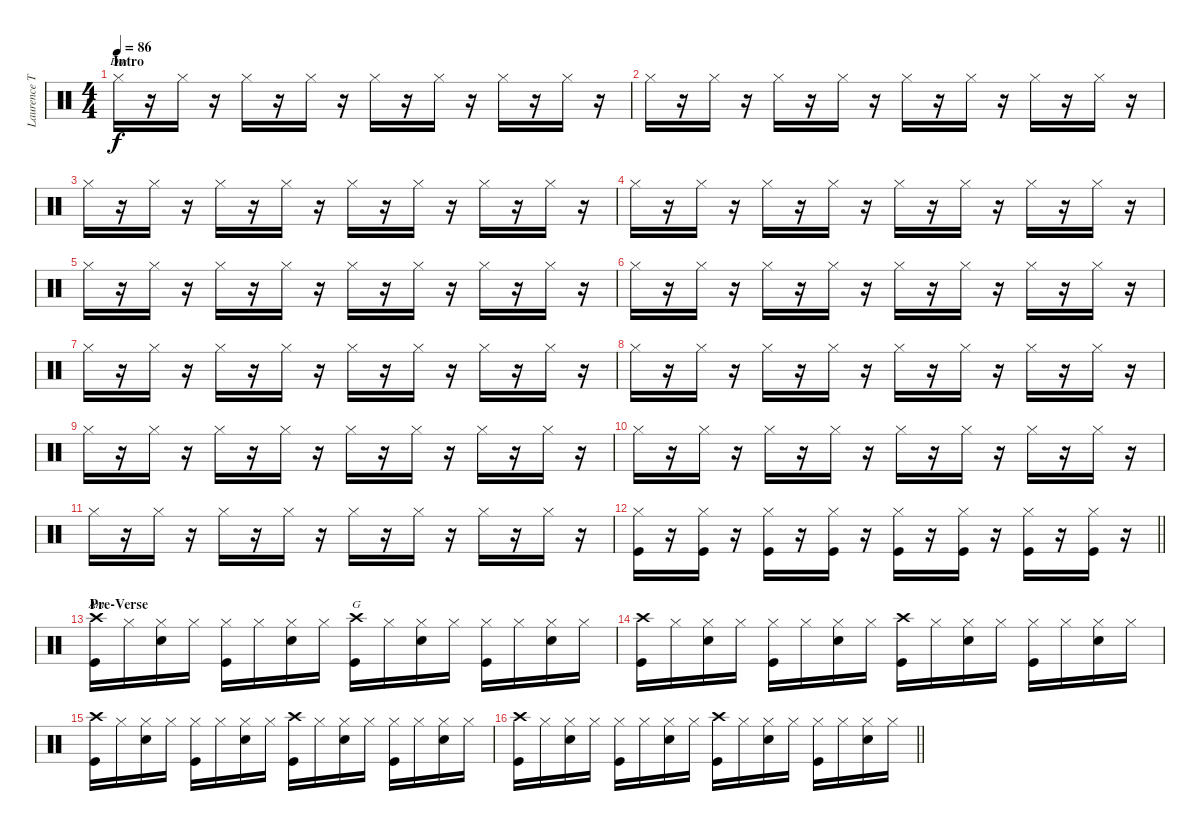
\track ("Laurence Tolhurst (Drums)" "Laurence T") {instrument percussion}
\staff {score}
\articulation defaults
\chord ("Dm")
\chord ("Am")
\chord ("G")
\ts (4 4)
\section ("" "Intro")
\tempo 86
\clef neutral
\ks c "Hi-Hat (closed)".16{ch "Dm" dy f}
r.16 "Hi-Hat (closed)".16 r.16 "Hi-Hat (closed)".16 r.16 "Hi-Hat (closed)".16 r.16 "Hi-Hat (closed)".16 r.16 "Hi-Hat (closed)".16 r.16 "Hi-Hat (closed)".16 r.16 "Hi-Hat (closed)".16 r.16 |
"Hi-Hat (closed)".16 r.16 "Hi-Hat (closed)".16 r.16 "Hi-Hat (closed)".16 r.16 "Hi-Hat (closed)".16 r.16 "Hi-Hat (closed)".16 r.16 "Hi-Hat (closed)".16 r.16 "Hi-Hat (closed)".16 r.16 "Hi-Hat (closed)".16 r.16 |
"Hi-Hat (closed)".16 r.16 "Hi-Hat (closed)".16 r.16 "Hi-Hat (closed)".16 r.16 "Hi-Hat (closed)".16 r.16 "Hi-Hat (closed)".16 r.16 "Hi-Hat (closed)".16 r.16 "Hi-Hat (closed)".16 r.16 "Hi-Hat (closed)".16 r.16 |
"Hi-Hat (closed)".16 r.16 "Hi-Hat (closed)".16 r.16 "Hi-Hat (closed)".16 r.16 "Hi-Hat (closed)".16 r.16 "Hi-Hat (closed)".16 r.16 "Hi-Hat (closed)".16 r.16 "Hi-Hat (closed)".16 r.16 "Hi-Hat (closed)".16 r.16 |
"Hi-Hat (closed)".16 r.16 "Hi-Hat (closed)".16 r.16 "Hi-Hat (closed)".16 r.16 "Hi-Hat (closed)".16 r.16 "Hi-Hat (closed)".16 r.16 "Hi-Hat (closed)".16 r.16 "Hi-Hat (closed)".16 r.16 "Hi-Hat (closed)".16 r.16 |
"Hi-Hat (closed)".16 r.16 "Hi-Hat (closed)".16 r.16 "Hi-Hat (closed)".16 r.16 "Hi-Hat (closed)".16 r.16 "Hi-Hat (closed)".16 r.16 "Hi-Hat (closed)".16 r.16 "Hi-Hat (closed)".16 r.16 "Hi-Hat (closed)".16 r.16 |
"Hi-Hat (closed)".16 r.16 "Hi-Hat (closed)".16 r.16 "Hi-Hat (closed)".16 r.16 "Hi-Hat (closed)".16 r.16 "Hi-Hat (closed)".16 r.16 "Hi-Hat (closed)".16 r.16 "Hi-Hat (closed)".16 r.16 "Hi-Hat (closed)".16 r.16 |
"Hi-Hat (closed)".16 r.16 "Hi-Hat (closed)".16 r.16 "Hi-Hat (closed)".16 r.16 "Hi-Hat (closed)".16 r.16 "Hi-Hat (closed)".16 r.16 "Hi-Hat (closed)".16 r.16 "Hi-Hat (closed)".16 r.16 "Hi-Hat (closed)".16 r.16 |
"Hi-Hat (closed)".16 r.16 "Hi-Hat (closed)".16 r.16 "Hi-Hat (closed)".16 r.16 "Hi-Hat (closed)".16 r.16 "Hi-Hat (closed)".16 r.16 "Hi-Hat (closed)".16 r.16 "Hi-Hat (closed)".16 r.16 "Hi-Hat (closed)".16 r.16 |
"Hi-Hat (closed)".16 r.16 "Hi-Hat (closed)".16 r.16 "Hi-Hat (closed)".16 r.16 "Hi-Hat (closed)".16 r.16 "Hi-Hat (closed)".16 r.16 "Hi-Hat (closed)".16 r.16 "Hi-Hat (closed)".16 r.16 "Hi-Hat (closed)".16 r.16 |
"Hi-Hat (closed)".16 r.16 "Hi-Hat (closed)".16 r.16 "Hi-Hat (closed)".16 r.16 "Hi-Hat (closed)".16 r.16 "Hi-Hat (closed)".16 r.16 "Hi-Hat (closed)".16 r.16 "Hi-Hat (closed)".16 r.16 "Hi-Hat (closed)".16 r.16 |
\barLineRight lightlight
("Hi-Hat (closed)" "Kick (hit)").16{volume 14} r.16 ("Hi-Hat (closed)" "Kick (hit)").16 r.16 ("Hi-Hat (closed)" "Kick (hit)").16 r.16 ("Hi-Hat (closed)" "Kick (hit)").16 r.16 ("Hi-Hat (closed)" "Kick (hit)").16 r.16 ("Hi-Hat (closed)" "Kick (hit)").16 r.16 ("Hi-Hat (closed)" "Kick (hit)").16 r.16 ("Hi-Hat (closed)" "Kick (hit)").16 r.16 |
\section ("" "Pre-Verse")
("Crash high (hit)" "Kick (hit)").16{ch "Am"} "Hi-Hat (closed)".16 ("Hi-Hat (closed)" "Snare (hit) 2").16 "Hi-Hat (closed)".16 ("Hi-Hat (closed)" "Kick (hit)").16 "Hi-Hat (closed)".16 ("Hi-Hat (closed)" "Snare (hit) 2").16 "Hi-Hat (closed)".16 ("Crash high (hit)" "Kick (hit)").16{ch "G"} "Hi-Hat (closed)".16 ("Hi-Hat (closed)" "Snare (hit) 2").16 "Hi-Hat (closed)".16 ("Hi-Hat (closed)" "Kick (hit)").16 "Hi-Hat (closed)".16 ("Hi-Hat (closed)" "Snare (hit) 2").16 "Hi-Hat (closed)".16 |
("Crash high (hit)" "Kick (hit)").16 "Hi-Hat (closed)".16 ("Hi-Hat (closed)" "Snare (hit) 2").16 "Hi-Hat (closed)".16 ("Hi-Hat (closed)" "Kick (hit)").16 "Hi-Hat (closed)".16 ("Hi-Hat (closed)" "Snare (hit) 2").16 "Hi-Hat (closed)".16 ("Crash high (hit)" "Kick (hit)").16 "Hi-Hat (closed)".16 ("Hi-Hat (closed)" "Snare (hit) 2").16 "Hi-Hat (closed)".16 ("Hi-Hat (closed)" "Kick (hit)").16 "Hi-Hat (closed)".16 ("Hi-Hat (closed)" "Snare (hit) 2").16 "Hi-Hat (closed)".16 |
("Crash high (hit)" "Kick (hit)").16 "Hi-Hat (closed)".16 ("Hi-Hat (closed)" "Snare (hit) 2").16 "Hi-Hat (closed)".16 ("Hi-Hat (closed)" "Kick (hit)").16 "Hi-Hat (closed)".16 ("Hi-Hat (closed)" "Snare (hit) 2").16 "Hi-Hat (closed)".16 ("Crash high (hit)" "Kick (hit)").16 "Hi-Hat (closed)".16 ("Hi-Hat (closed)" "Snare (hit) 2").16 "Hi-Hat (closed)".16 ("Hi-Hat (closed)" "Kick (hit)").16 "Hi-Hat (closed)".16 ("Hi-Hat (closed)" "Snare (hit) 2").16 "Hi-Hat (closed)".16 |
\barLineRight lightlight
("Crash high (hit)" "Kick (hit)").16 "Hi-Hat (closed)".16 ("Hi-Hat (closed)" "Snare (hit) 2").16 "Hi-Hat (closed)".16 ("Hi-Hat (closed)" "Kick (hit)").16 "Hi-Hat (closed)".16 ("Hi-Hat (closed)" "Snare (hit) 2").16 "Hi-Hat (closed)".16 ("Crash high (hit)" "Kick (hit)").16 "Hi-Hat (closed)".16 ("Hi-Hat (closed)" "Snare (hit) 2").16 "Hi-Hat (closed)".16 ("Hi-Hat (closed)" "Kick (hit)").16 "Hi-Hat (closed)".16 ("Hi-Hat (closed)" "Snare (hit) 2").16 "Hi-Hat (closed)".16
